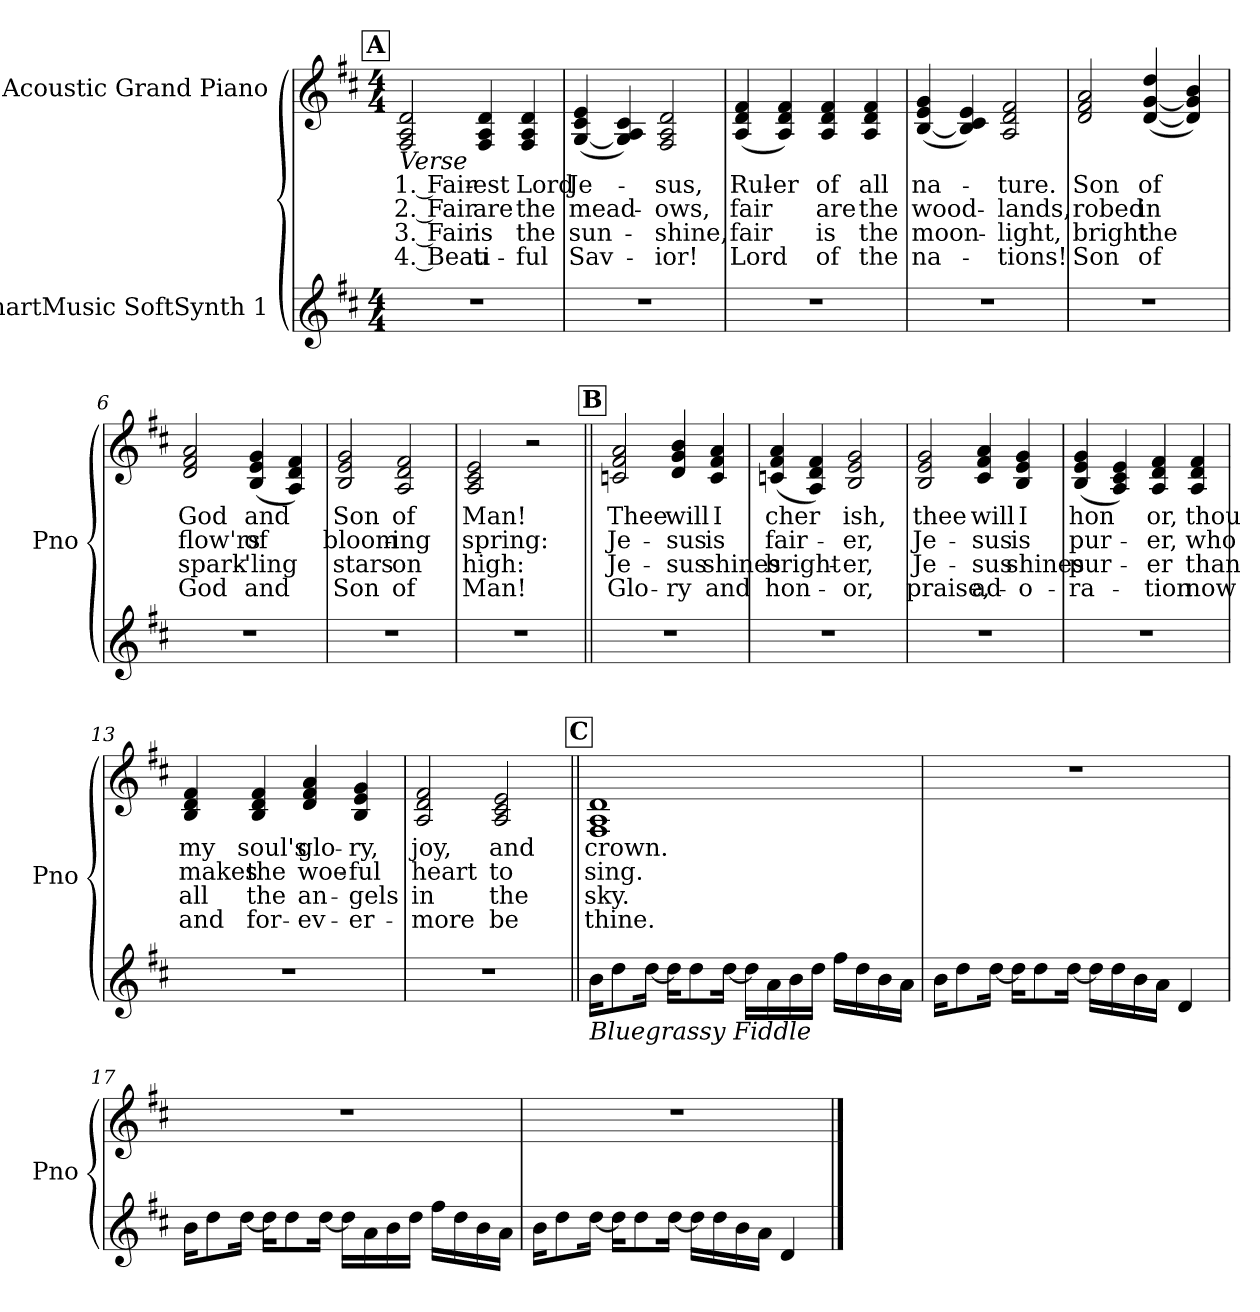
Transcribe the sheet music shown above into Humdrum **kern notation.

**kern	**kern	**text	**text	**text	**text
*part2	*part1	*part1	*part1	*part1	*part1
*staff2	*staff1	*staff1	*staff1	*staff1	*staff1
*I"SmartMusic SoftSynth 1	*I"Acoustic Grand Piano	*	*	*	*
*	*I'Pno	*	*	*	*
*clefG2	*clefG2	*	*	*	*
*k[f#c#]	*k[f#c#]	*	*	*	*
*M4/4	*M4/4	*	*	*	*
!!LO:REH:place=s1:a:B:fs=12:t=A
=1	=1	=1	=1	=1	=1
!	!LO:TX:b:i:t=Verse	!	!	!	!
!	!	!LO:LY:b	!LO:LY:b	!LO:LY:b	!LO:LY:b
1r	2F#/ 2A/ 2d/	1. Fair-	2. Fair	3. Fair	4. Beau-
!	!	!LO:LY:b	!LO:LY:b	!LO:LY:b	!LO:LY:b
.	4F#/ 4A/ 4d/	-est	are	is	-ti-
!	!	!LO:LY:b	!LO:LY:b	!LO:LY:b	!LO:LY:b
.	4F#/ 4A/ 4d/	Lord	the	the	-ful
=2	=2	=2	=2	=2	=2
!	!	!LO:LY:b	!LO:LY:b	!LO:LY:b	!LO:LY:b
1r	(>[4G/ 4c#/ 4e/	Je-	mead-	sun-	Sav-
.	4G/] 4A/ 4c#/)	.	.	.	.
!	!	!LO:LY:b	!LO:LY:b	!LO:LY:b	!LO:LY:b
.	2F#/ 2A/ 2d/	-sus,	-ows,	-shine,	-ior!
=3	=3	=3	=3	=3	=3
!	!	!LO:LY:b	!LO:LY:b	!LO:LY:b	!LO:LY:b
1r	(4A/ 4d/ 4f#/	Rul-	fair	fair	Lord
!	!	!LO:LY:b	!	!	!
.	4A/ 4d/ 4f#/)	-er	.	.	.
!	!	!LO:LY:b	!LO:LY:b	!LO:LY:b	!LO:LY:b
.	4A/ 4d/ 4f#/	of	are	is	of
!	!	!LO:LY:b	!LO:LY:b	!LO:LY:b	!LO:LY:b
.	4A/ 4d/ 4f#/	all	the	the	the
=4	=4	=4	=4	=4	=4
!	!	!LO:LY:b	!LO:LY:b	!LO:LY:b	!LO:LY:b
1r	(>[4B/ 4e/ 4g/	na-	wood-	moon-	na-
.	4B/] 4c#/ 4e/)	.	.	.	.
!	!	!LO:LY:b	!LO:LY:b	!LO:LY:b	!LO:LY:b
.	2A/ 2d/ 2f#/	-ture.	-lands,	-light,	-tions!
!!LO:LB:g=z
=5	=5	=5	=5	=5	=5
!	!	!LO:LY:b	!LO:LY:b	!LO:LY:b	!LO:LY:b
1r	2d/ 2f#/ 2a/	Son	robed	bright	Son
!	!	!LO:LY:b	!LO:LY:b	!LO:LY:b	!LO:LY:b
.	(>[4d/ [4g/ 4dd/	of	in	the	of
.	4d/] 4g/] 4b/)	.	.	.	.
=6	=6	=6	=6	=6	=6
!	!	!LO:LY:b	!LO:LY:b	!LO:LY:b	!LO:LY:b
1r	2d/ 2f#/ 2a/	God	flow'rs	spark-	God
!	!	!LO:LY:b	!LO:LY:b	!LO:LY:b	!LO:LY:b
.	(4B/ 4e/ 4g/	and	of	-'ling	and
.	4A/ 4d/ 4f#/)	.	.	.	.
!!LO:LB:g=z
=7	=7	=7	=7	=7	=7
!	!	!LO:LY:b	!LO:LY:b	!LO:LY:b	!LO:LY:b
1r	2B/ 2e/ 2g/	Son	bloom-	stars	Son
!	!	!LO:LY:b	!LO:LY:b	!LO:LY:b	!LO:LY:b
.	2A/ 2d/ 2f#/	of	-ing	on	of
=8	=8	=8	=8	=8	=8
!	!	!LO:LY:b	!LO:LY:b	!LO:LY:b	!LO:LY:b
1r	2A/ 2c#/ 2e/	Man!	spring:	high:	Man!
.	2r	.	.	.	.
!!LO:REH:place=s1:a:B:fs=12:t=B
=9||	=9||	=9||	=9||	=9||	=9||
!	!	!LO:LY:b	!LO:LY:b	!LO:LY:b	!LO:LY:b
1r	2cn/ 2f#/ 2a/	Thee	Je-	Je-	Glo-
!	!	!LO:LY:b	!LO:LY:b	!LO:LY:b	!LO:LY:b
.	4d/ 4g/ 4b/	will	-sus	-sus	-ry
!	!	!LO:LY:b	!LO:LY:b	!LO:LY:b	!LO:LY:b
.	4c/ 4f#/ 4a/	I	is	shines	and
=10	=10	=10	=10	=10	=10
!	!	!LO:LY:b	!LO:LY:b	!LO:LY:b	!LO:LY:b
1r	(4cn/ 4f#/ 4a/	cher	fair-	bright-	hon-
.	4A/ 4d/ 4f#/)	.	.	.	.
!	!	!LO:LY:b	!LO:LY:b	!LO:LY:b	!LO:LY:b
.	2B/ 2e/ 2g/	ish,	-er,	-er,	-or,
=11	=11	=11	=11	=11	=11
!	!	!LO:LY:b	!LO:LY:b	!LO:LY:b	!LO:LY:b
1r	2B/ 2e/ 2g/	thee	Je-	Je-	praise,
!	!	!LO:LY:b	!LO:LY:b	!LO:LY:b	!LO:LY:b
.	4c#/ 4f#/ 4a/	will	-sus	-sus	ad-
!	!	!LO:LY:b	!LO:LY:b	!LO:LY:b	!LO:LY:b
.	4B/ 4e/ 4g/	I	is	shines	-o-
!!LO:LB:g=z
=12	=12	=12	=12	=12	=12
!	!	!LO:LY:b	!LO:LY:b	!LO:LY:b	!LO:LY:b
1r	(4B/ 4e/ 4g/	hon	pur-	pur-	-ra-
.	4A/ 4c#/ 4e/)	.	.	.	.
!	!	!LO:LY:b	!LO:LY:b	!LO:LY:b	!LO:LY:b
.	4A/ 4d/ 4f#/	or,	-er,	-er	-tion
!	!	!LO:LY:b	!LO:LY:b	!LO:LY:b	!LO:LY:b
.	4A/ 4d/ 4f#/	thou	who	than	now
!!LO:LB:g=z
=13	=13	=13	=13	=13	=13
!	!	!LO:LY:b	!LO:LY:b	!LO:LY:b	!LO:LY:b
1r	4B/ 4d/ 4f#/	my	makes	all	and
!	!	!LO:LY:b	!LO:LY:b	!LO:LY:b	!LO:LY:b
.	4B/ 4d/ 4f#/	soul's	the	the	for-
!	!	!LO:LY:b	!LO:LY:b	!LO:LY:b	!LO:LY:b
.	4d/ 4f#/ 4a/	glo-	woe-	an-	-ev-
!	!	!LO:LY:b	!LO:LY:b	!LO:LY:b	!LO:LY:b
.	4B/ 4e/ 4g/	-ry,	-ful	-gels	-er-
=14	=14	=14	=14	=14	=14
!	!	!LO:LY:b	!LO:LY:b	!LO:LY:b	!LO:LY:b
1r	2A/ 2d/ 2f#/	joy,	heart	in	-more
!	!	!LO:LY:b	!LO:LY:b	!LO:LY:b	!LO:LY:b
.	2A/ 2c#/ 2e/	and	to	the	be
!!LO:REH:place=s1:a:B:fs=12:t=C
=15||	=15||	=15||	=15||	=15||	=15||
*^	*	*	*	*	*
!LO:TX:b:i:t=Bluegrassy Fiddle	!	!	!	!	!	!
!	!	!	!LO:LY:b	!LO:LY:b	!LO:LY:b	!LO:LY:b
1ryy	16b!\KL	1F# 1A 1d	crown.	sing.	sky.	thine.
.	8dd!\	.	.	.	.	.
.	[16dd!\Jk	.	.	.	.	.
.	16dd!\KL]	.	.	.	.	.
.	8dd!\	.	.	.	.	.
.	[16dd!\Jk	.	.	.	.	.
.	16dd!\LL]	.	.	.	.	.
.	16a!\	.	.	.	.	.
.	16b!\	.	.	.	.	.
.	16dd!\JJ	.	.	.	.	.
.	16ff#!\LL	.	.	.	.	.
.	16dd!\	.	.	.	.	.
.	16b!\	.	.	.	.	.
.	16a!\JJ	.	.	.	.	.
!!LO:LB:g=z
=16	=16	=16	=16	=16	=16	=16
1ryy	16b!\KL	1r	.	.	.	.
.	8dd!\	.	.	.	.	.
.	[16dd!\Jk	.	.	.	.	.
.	16dd!\KL]	.	.	.	.	.
.	8dd!\	.	.	.	.	.
.	[16dd!\Jk	.	.	.	.	.
.	16dd!\LL]	.	.	.	.	.
.	16dd!\	.	.	.	.	.
.	16b!\	.	.	.	.	.
.	16a!\JJ	.	.	.	.	.
.	4d!/	.	.	.	.	.
=17	=17	=17	=17	=17	=17	=17
1ryy	16b!\KL	1r	.	.	.	.
.	8dd!\	.	.	.	.	.
.	[16dd!\Jk	.	.	.	.	.
.	16dd!\KL]	.	.	.	.	.
.	8dd!\	.	.	.	.	.
.	[16dd!\Jk	.	.	.	.	.
.	16dd!\LL]	.	.	.	.	.
.	16a!\	.	.	.	.	.
.	16b!\	.	.	.	.	.
.	16dd!\JJ	.	.	.	.	.
.	16ff#!\LL	.	.	.	.	.
.	16dd!\	.	.	.	.	.
.	16b!\	.	.	.	.	.
.	16a!\JJ	.	.	.	.	.
=18	=18	=18	=18	=18	=18	=18
1ryy	16b!\KL	1r	.	.	.	.
.	8dd!\	.	.	.	.	.
.	[16dd!\Jk	.	.	.	.	.
.	16dd!\KL]	.	.	.	.	.
.	8dd!\	.	.	.	.	.
.	[16dd!\Jk	.	.	.	.	.
.	16dd!\LL]	.	.	.	.	.
.	16dd!\	.	.	.	.	.
.	16b!\	.	.	.	.	.
.	16a!\JJ	.	.	.	.	.
.	4d!/	.	.	.	.	.
*v	*v	*	*	*	*	*
==	==	==	==	==	==
*-	*-	*-	*-	*-	*-
